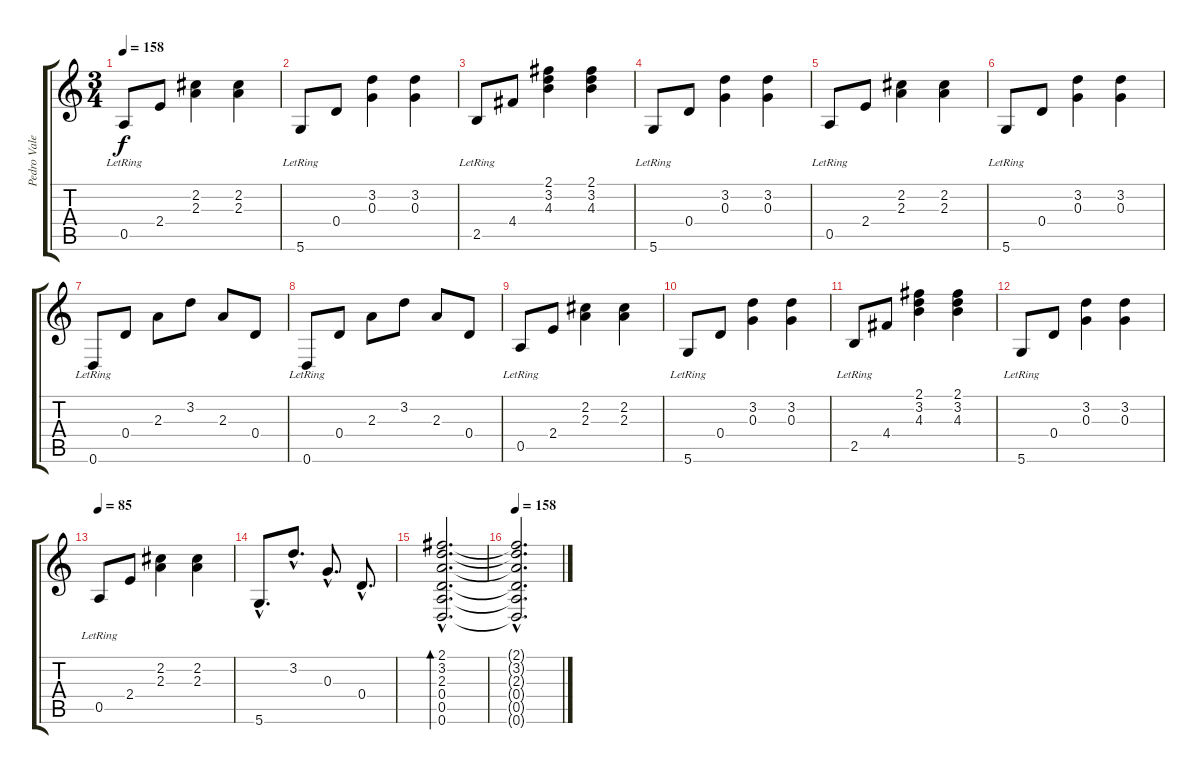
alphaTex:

\track ("Pedro Valero" "Pedro Vale") {instrument acousticguitarsteel}
\staff {score tabs}
\tuning (E4 B3 G3 D3 A2 D2) {hide}
\ts (3 4)
\tempo 158
\clef g2
\ks c
0.5{lr}.8{dy f} 2.4.8 (2.2 2.3).4 (2.2 2.3).4 |
5.6{lr}.8 0.4.8 (3.2 0.3).4 (3.2 0.3).4 |
2.5{lr}.8 4.4.8 (2.1 3.2 4.3).4 (2.1 3.2 4.3).4 |
5.6{lr}.8 0.4.8 (3.2 0.3).4 (3.2 0.3).4 |
0.5{lr}.8 2.4.8 (2.2 2.3).4 (2.2 2.3).4 |
5.6{lr}.8 0.4.8 (3.2 0.3).4 (3.2 0.3).4 |
0.6{lr}.8 0.4.8 2.3.8 3.2.8 2.3.8 0.4.8 |
0.6{lr}.8 0.4.8 2.3.8 3.2.8 2.3.8 0.4.8 |
0.5{lr}.8 2.4.8 (2.2 2.3).4 (2.2 2.3).4 |
5.6{lr}.8 0.4.8 (3.2 0.3).4 (3.2 0.3).4 |
2.5{lr}.8 4.4.8 (2.1 3.2 4.3).4 (2.1 3.2 4.3).4 |
5.6{lr}.8 0.4.8 (3.2 0.3).4 (3.2 0.3).4 |
\tempo 85
0.5{lr}.8 2.4.8 (2.2 2.3).4 (2.2 2.3).4 |
5.6{hac}.8{d} 3.2{hac}.8{d} 0.3{hac}.8{d} 0.4{hac}.8{d} |
(2.1{hac} 3.2{hac} 2.3{hac} 0.4{hac} 0.5{hac} 0.6{hac}).2{d bd 480} |
\tempo 158
(2.1{hac t} 3.2{hac t} 2.3{hac t} 0.4{hac t} 0.5{hac t} 0.6{hac t}).2{d}
